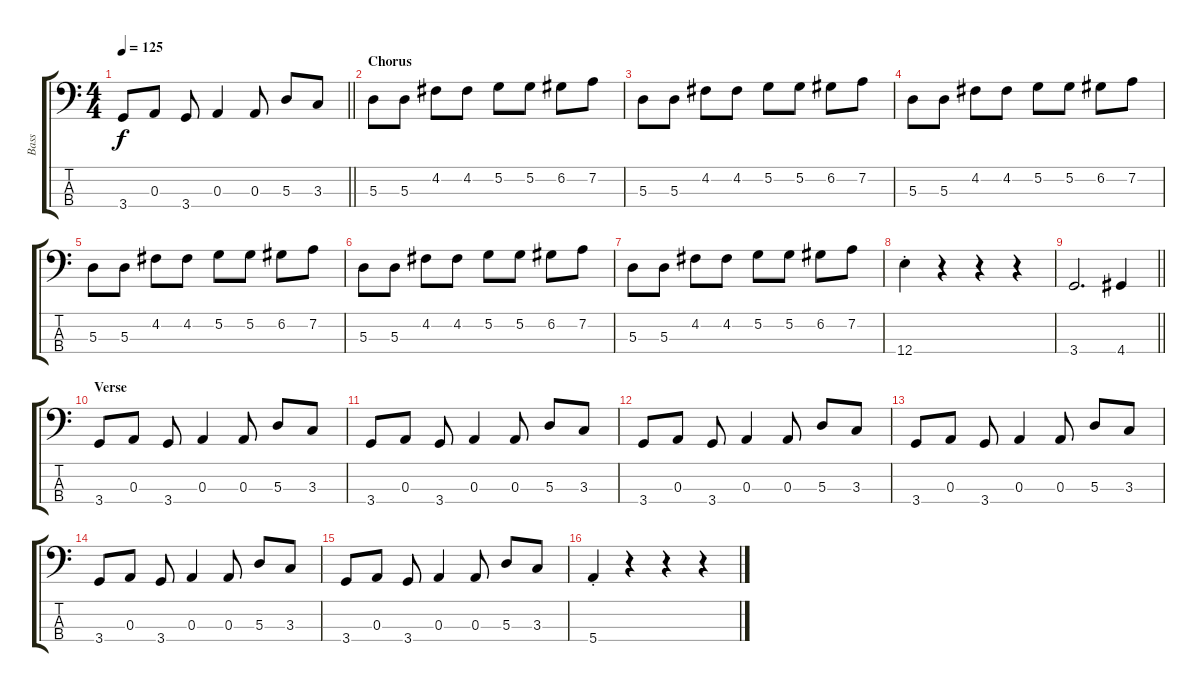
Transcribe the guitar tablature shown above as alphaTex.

\track ("Bass" "Bass") {instrument electricbasspick}
\staff {score tabs}
\tuning (G2 D2 A1 E1) {hide}
\ts (4 4)
\tempo 125
\clef f4
\barLineRight lightlight
\ks c
3.4.8{dy f} 0.3.8 3.4.8 0.3.4 0.3.8 5.3.8 3.3.8 |
\section ("" "Chorus")
5.3.8 5.3.8 4.2.8 4.2.8 5.2.8 5.2.8 6.2.8 7.2.8 |
5.3.8 5.3.8 4.2.8 4.2.8 5.2.8 5.2.8 6.2.8 7.2.8 |
5.3.8 5.3.8 4.2.8 4.2.8 5.2.8 5.2.8 6.2.8 7.2.8 |
5.3.8 5.3.8 4.2.8 4.2.8 5.2.8 5.2.8 6.2.8 7.2.8 |
5.3.8 5.3.8 4.2.8 4.2.8 5.2.8 5.2.8 6.2.8 7.2.8 |
5.3.8 5.3.8 4.2.8 4.2.8 5.2.8 5.2.8 6.2.8 7.2.8 |
12.4{st}.4 r.4 r.4 r.4 |
\barLineRight lightlight
3.4.2{d} 4.4.4 |
\section ("" "Verse")
3.4.8 0.3.8 3.4.8 0.3.4 0.3.8 5.3.8 3.3.8 |
3.4.8 0.3.8 3.4.8 0.3.4 0.3.8 5.3.8 3.3.8 |
3.4.8 0.3.8 3.4.8 0.3.4 0.3.8 5.3.8 3.3.8 |
3.4.8 0.3.8 3.4.8 0.3.4 0.3.8 5.3.8 3.3.8 |
3.4.8 0.3.8 3.4.8 0.3.4 0.3.8 5.3.8 3.3.8 |
3.4.8 0.3.8 3.4.8 0.3.4 0.3.8 5.3.8 3.3.8 |
5.4{st}.4 r.4 r.4 r.4
